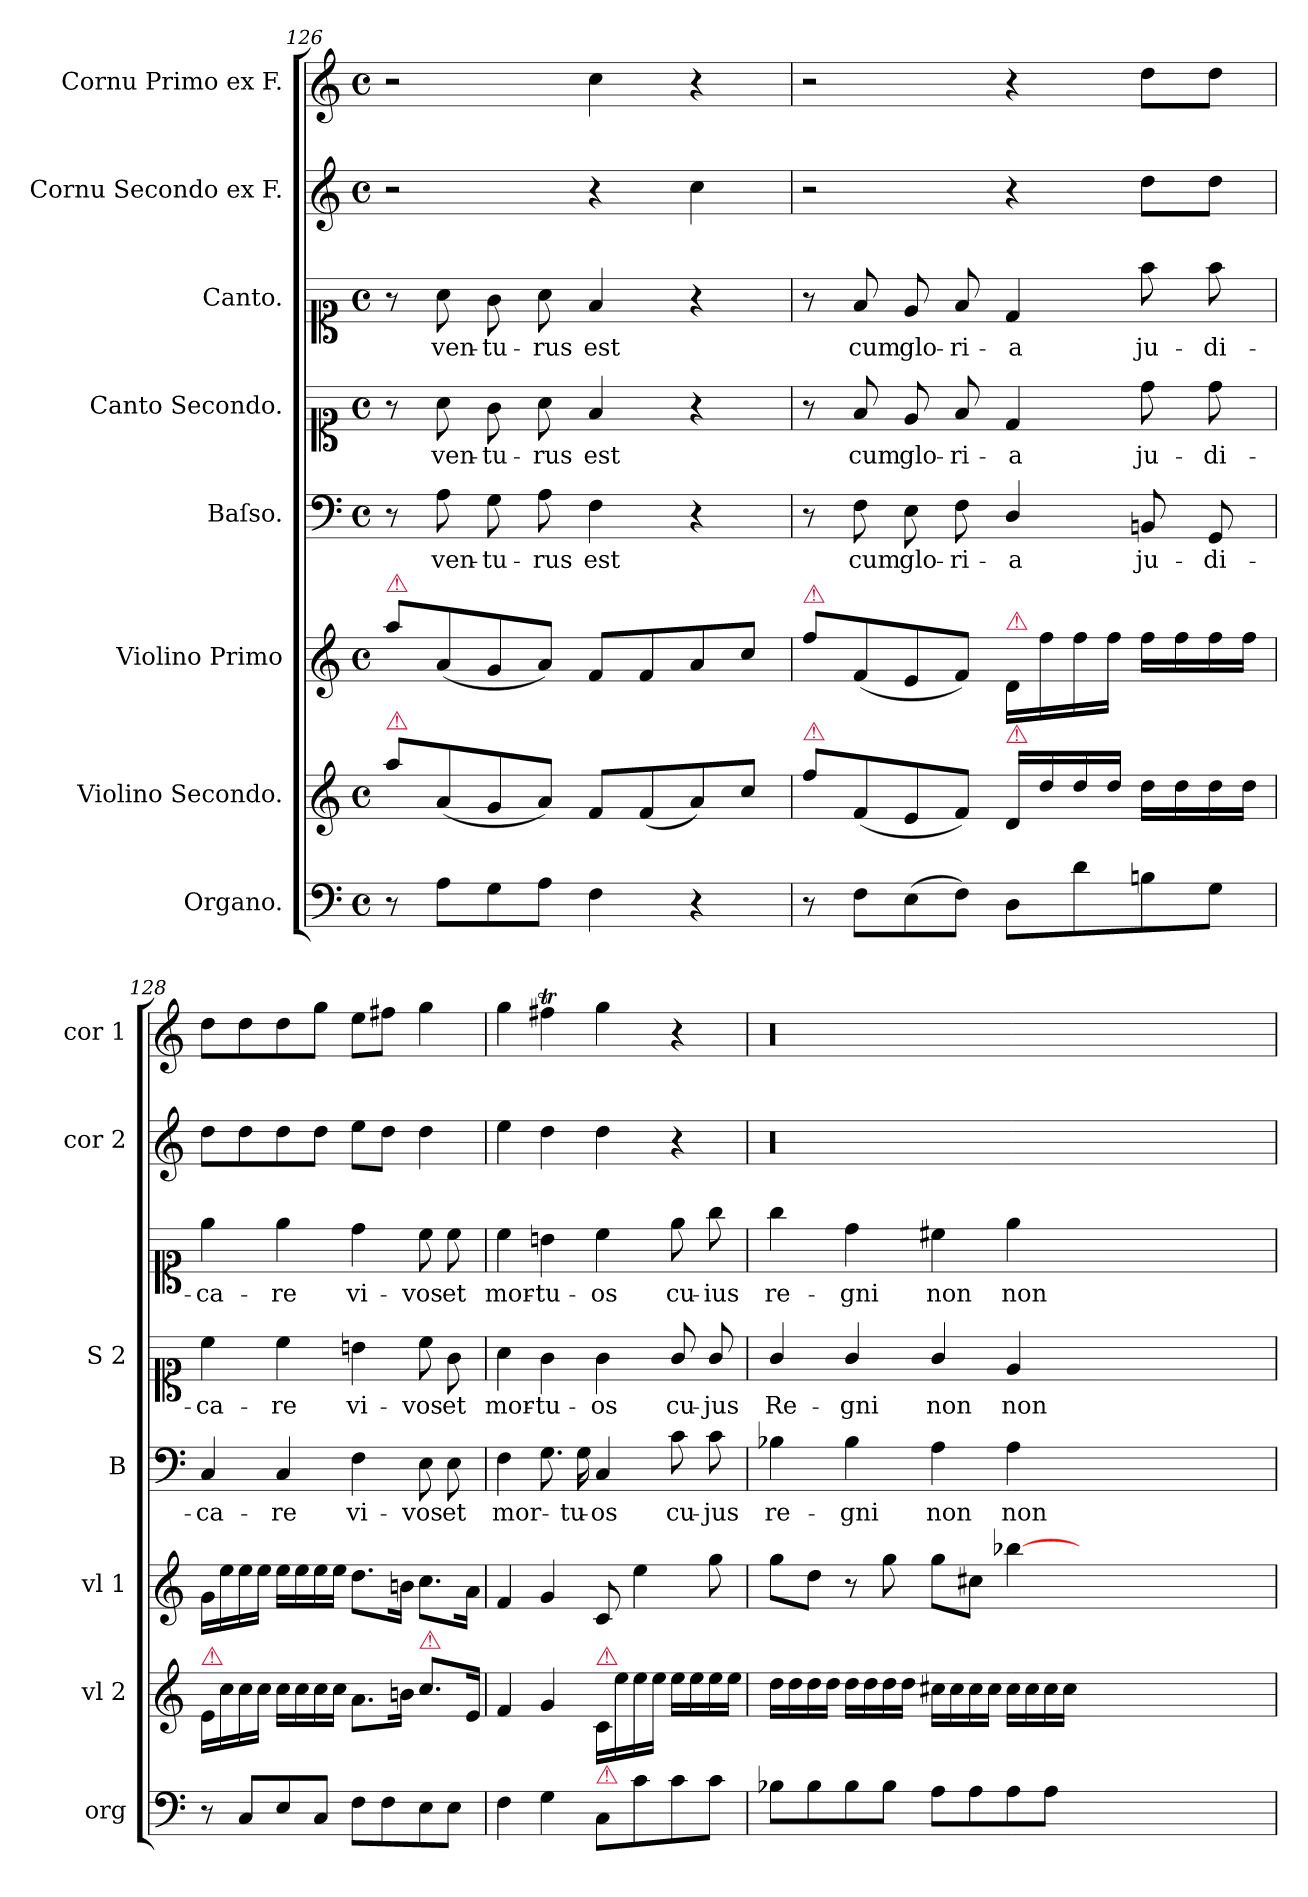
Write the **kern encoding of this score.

**kern	**kern	**kern	**kern	**text	**kern	**text	**kern	**text	**kern	**kern
*part8	*part7	*part6	*part5	*part5	*part4	*part4	*part3	*part3	*part2	*part1
*staff8	*staff7	*staff6	*staff5	*staff5	*staff4	*staff4	*staff3	*staff3	*staff2	*staff1
*I"Organo.	*I"Violino Secondo.	*I"Violino Primo	*I"Baſso.	*	*I"Canto Secondo.	*	*I"Canto.	*	*I"Cornu Secondo ex F.	*I"Cornu Primo ex F.
*I'org	*I'vl 2	*I'vl 1	*I'B	*	*I'S 2	*	*	*	*I'cor 2	*I'cor 1
*clefF4	*clefG2	*clefG2	*clefF4	*	*clefC1	*	*clefC1	*	*clefG2	*clefG2
*	*	*	*	*	*	*	*	*	*ITrd4c7	*ITrd4c7
*M4/4	*M4/4	*M4/4	*M4/4	*	*M4/4	*	*M4/4	*	*M4/4	*M4/4
*met(c)	*met(c)	*met(c)	*met(c)	*	*met(c)	*	*met(c)	*	*met(c)	*met(c)
=126	=126	=126	=126	=126	=126	=126	=126	=126	=126	=126
!	!	!LO:TX:a:color=crimson:t=⚠	!	!	!	!	!	!	!	!
!	!LO:TX:a:color=crimson:t=⚠	!	!	!	!	!	!	!	!	!
8r	8aa\L	8aa\L	8r	.	8r	.	8r	.	2r	2r
8A\L	(8a/	(8a/	8A\	ven-	8a\	ven-	8a\	ven-	.	.
8G\	8g/	8g/	8G\	-tu-	8g\	-tu-	8g\	-tu-	.	.
8A\J	8a/J)	8a/J)	8A\	-rus	8a\	-rus	8a\	-rus	.	.
4F\	8f/L	8f/L	4F\	est	4f/	est	4f/	est	4r	4f\
.	(8f/	8f/	.	.	.	.	.	.	.	.
4r	8a/)	8a/	4r	.	4r	.	4r	.	4f\	4r
.	8cc/J	8cc/J	.	.	.	.	.	.	.	.
=127	=127	=127	=127	=127	=127	=127	=127	=127	=127	=127
!	!	!LO:TX:a:color=crimson:t=⚠	!	!	!	!	!	!	!	!
!	!LO:TX:a:color=crimson:t=⚠	!	!	!	!	!	!	!	!	!
8r	8ff\L	8ff\L	8r	.	8r	.	8r	.	2r	2r
8F\L	(8f/	(8f/	8F\	cum	8f/	cum	8f/	cum	.	.
(8E\	8e/	8e/	8E\	glo-	8e/	glo-	8e/	glo-	.	.
8F\J)	8f/J)	8f/J)	8F\	-ri-	8f/	-ri-	8f/	-ri-	.	.
!	!	!LO:TX:a:color=crimson:t=⚠	!	!	!	!	!	!	!	!
!	!LO:TX:a:color=crimson:t=⚠	!	!	!	!	!	!	!	!	!
8D\L	16d/LL	16d/LL	4D/	-a	4d/	-a	4d/	-a	4r	4r
.	16dd/	16ff\	.	.	.	.	.	.	.	.
8d\	16dd/	16ff\	.	.	.	.	.	.	.	.
.	16dd/JJ	16ff\JJ	.	.	.	.	.	.	.	.
8Bn\	16dd\LL	16ff\LL	8BBn/	ju-	8dd\	ju-	8ff\	ju-	8g\L	8g\L
.	16dd\	16ff\	.	.	.	.	.	.	.	.
8G\J	16dd\	16ff\	8GG/	-di-	8dd\	-di-	8ff\	-di-	8g\J	8g\J
.	16dd\JJ	16ff\JJ	.	.	.	.	.	.	.	.
=128	=128	=128	=128	=128	=128	=128	=128	=128	=128	=128
!	!LO:TX:a:color=crimson:t=⚠	!	!	!	!	!	!	!	!	!
8r	16e/LL	16g\LL	4C/	-ca-	4cc\	-ca-	4ee\	-ca-	8g\L	8g\L
.	16cc\	16ee\	.	.	.	.	.	.	.	.
8C/L	16cc\	16ee\	.	.	.	.	.	.	8g\	8g\
.	16cc\JJ	16ee\JJ	.	.	.	.	.	.	.	.
8E/	16cc\LL	16ee\LL	4C/	-re	4cc\	-re	4ee\	-re	8g\	8g\
.	16cc\	16ee\	.	.	.	.	.	.	.	.
8C/J	16cc\	16ee\	.	.	.	.	.	.	8g\J	8cc\J
.	16cc\JJ	16ee\JJ	.	.	.	.	.	.	.	.
8F\L	8.a\L	8.dd\L	4F\	vi-	4bn\	vi-	4dd\	vi-	8a\L	8a\L
8F\	.	.	.	.	.	.	.	.	8g\J	8bn\J
.	16bn\Jk	16bn\Jk	.	.	.	.	.	.	.	.
!	!LO:TX:a:color=crimson:t=⚠	!	!	!	!	!	!	!	!	!
8E\	8.cc\L	8.cc\L	8E\	-vos	8cc\	-vos	8cc\	-vos	4g\	4cc\
8E\J	.	.	8E\	et	8g\	et	8cc\	et	.	.
.	16e/Jk	16a\Jk	.	.	.	.	.	.	.	.
=129	=129	=129	=129	=129	=129	=129	=129	=129	=129	=129
4F\	4f/	4f/	4F\	mor-	4a\	mor-	4cc\	mor-	4a\	4cc\
4G\	4g/	4g/	8.G\	.	4g\	-tu-	4bn\	-tu-	4g\	4bnt\
.	.	.	16G\	-tu-	.	.	.	.	.	.
!	!LO:TX:a:color=crimson:t=⚠	!	!	!	!	!	!	!	!	!
!LO:TX:a:color=crimson:t=⚠	!	!	!	!	!	!	!	!	!	!
8C/L	16c/LL	8c/	4C/	-os	4g\	-os	4cc\	-os	4g\	4cc\
.	16ee\	.	.	.	.	.	.	.	.	.
8c\	16ee\	4ee\	.	.	.	.	.	.	.	.
.	16ee\JJ	.	.	.	.	.	.	.	.	.
8c\	16ee\LL	.	8c\	cu-	8g/	cu-	8ee\	cu-	4r	4r
.	16ee\	.	.	.	.	.	.	.	.	.
8c\J	16ee\	8gg\	8c\	-jus	8g/	-jus	8gg\	-ius	.	.
.	16ee\JJ	.	.	.	.	.	.	.	.	.
=130	=130	=130	=130	=130	=130	=130	=130	=130	=130	=130
8B-X\L	16dd\LL	8gg\L	4B-X\	re-	4g/	Re-	4gg\	re-	00r	00r
.	16dd\	.	.	.	.	.	.	.	.	.
8B-\	16dd\	8dd\J	.	.	.	.	.	.	.	.
.	16dd\JJ	.	.	.	.	.	.	.	.	.
8B-\	16dd\LL	8r	4B-\	-gni	4g/	-gni	4dd\	-gni	.	.
.	16dd\	.	.	.	.	.	.	.	.	.
8B-\J	16dd\	8gg\	.	.	.	.	.	.	.	.
.	16dd\JJ	.	.	.	.	.	.	.	.	.
8A\L	16cc#X\LL	8gg\L	4A\	non	4g/	non	4cc#X\	non	.	.
.	16cc#\	.	.	.	.	.	.	.	.	.
8A\	16cc#\	8cc#X\J	.	.	.	.	.	.	.	.
.	16cc#\JJ	.	.	.	.	.	.	.	.	.
8A\	16cc#\LL	[4bb-\	4A\	non	4e/	non	4ee\	non	.	.
.	16cc#\	.	.	.	.	.	.	.	.	.
8A\J	16cc#\	.	.	.	.	.	.	.	.	.
.	16cc#\JJ	.	.	.	.	.	.	.	.	.
0.ryy	0.ryy	0.ryy	0.ryy	.	0.ryy	.	0.ryy	.	.	.
=	=	=	=	=	=	=	=	=	=	=
*-	*-	*-	*-	*-	*-	*-	*-	*-	*-	*-
